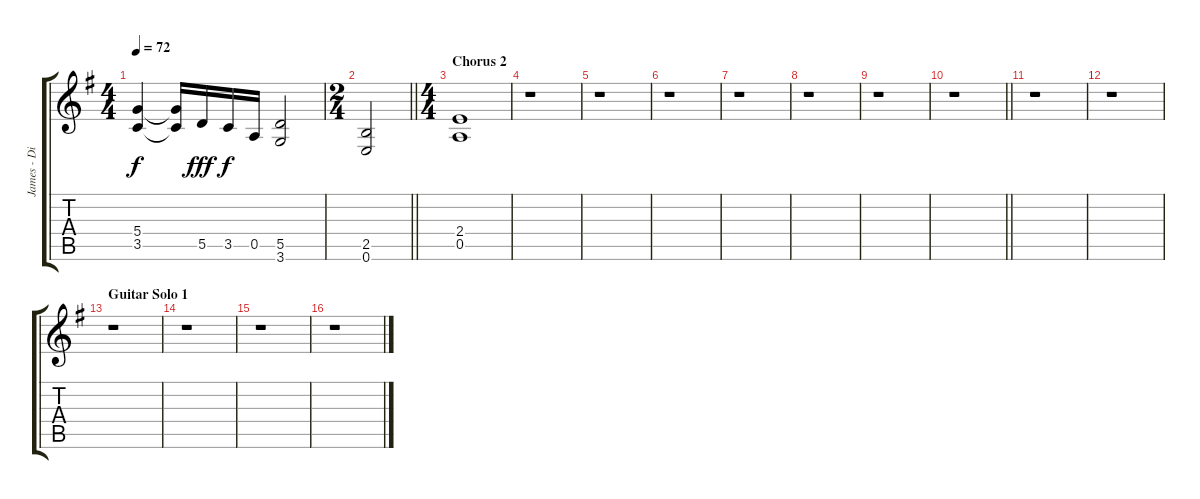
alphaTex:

\track ("James - Dist Gtr II" "James - Di") {instrument distortionguitar}
\staff {score tabs}
\tuning (E4 B3 G3 D3 A2 E2) {hide}
\ts (4 4)
\tempo 72
\clef g2
\ks eminor
(5.4 3.5).4{dy f} (5.4{t} 3.5{t}).16 5.5.16{dy fff} 3.5.16{dy f} 0.5.16 (5.5 3.6).2 |
\ts (2 4)
\barLineRight lightlight
(2.5 0.6).2 |
\ts (4 4)
\section ("" "Chorus 2")
(2.4 0.5).1{volume 4} |
r.1{volume 0} |
r.1 |
r.1 |
r.1 |
r.1 |
r.1 |
\barLineRight lightlight
r.1 |
r.1 |
r.1 |
\section ("" "Guitar Solo 1")
r.1 |
r.1 |
r.1 |
r.1
